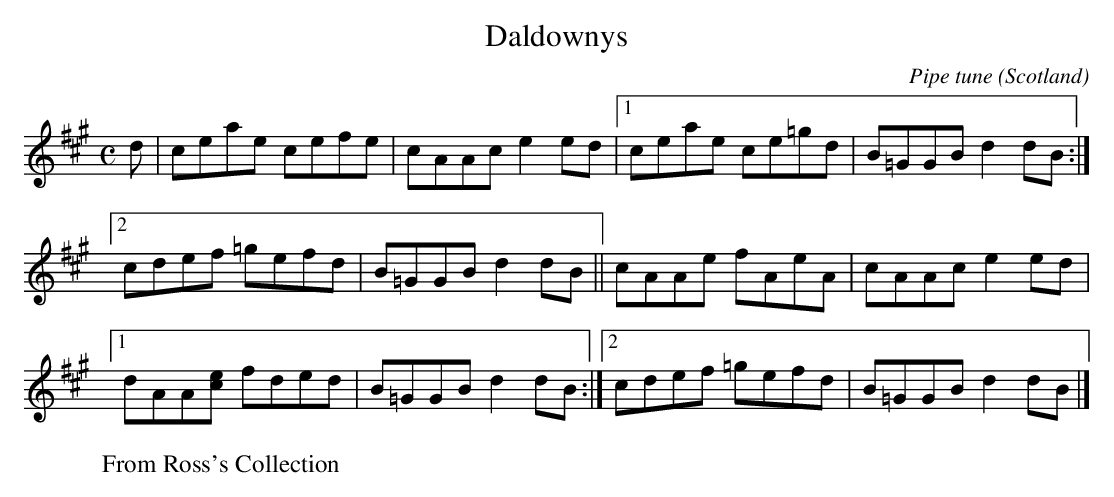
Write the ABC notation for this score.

X:1
T:Daldownys
C:Pipe tune
O:Scotland
M:C
L:1/8
K:A
d | ceae cefe | cAAc e2 ed | [1 ceae ce=gd | B=GGB d2 dB :|
[2 cdef =gefd | B=GGB d2 dB || cAAe fAeA | cAAc e2 ed |
[1dAA[ce] fded | B=GGB d2 dB :| [2 cdef =gefd | B=GGB d2dB |]
W:From Ross's Collection
